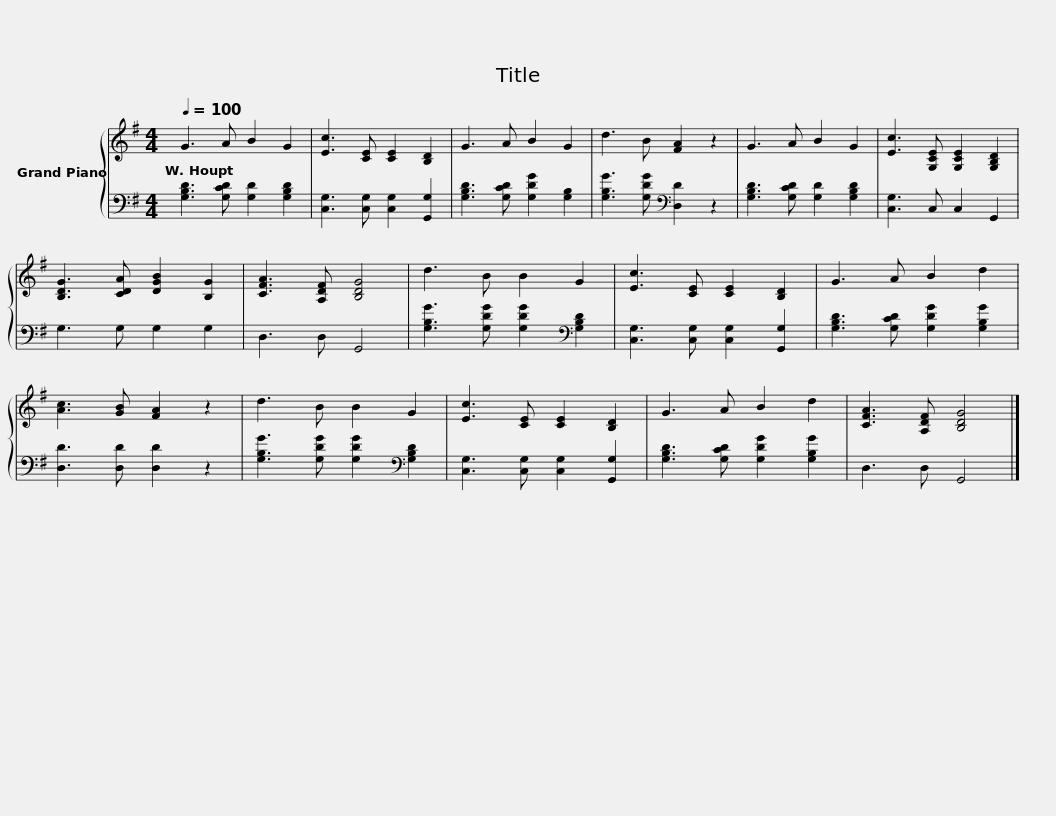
X:1
%%score { 1 | 2 }
L:1/8
Q:1/4=100
M:4/4
I:linebreak $
K:G
V:1 treble
V:2 bass
V:1
 G3 A B2 G2 | [Ec]3 [CE] [CE]2 [B,D]2 | G3 A B2 G2 | d3 B [FA]2 z2 | G3 A B2 G2 | %5
 [Ec]3 [G,CE] [G,CE]2 [G,B,D]2 |$ [B,DG]3 [CDA] [DGB]2 [B,G]2 | [CFA]3 [A,DF] [B,DG]4 | d3 B B2 G2 | [Ec]3 [CE] [CE]2 [B,D]2 | %10
 G3 A B2 d2 | [Ac]3 [GB] [FA]2 z2 |$ d3 B B2 G2 | [Ec]3 [CE] [CE]2 [B,D]2 | G3 A B2 d2 | %15
 [CFA]3 [A,DF] [B,DG]4 |] %16
V:2
 [G,B,D]3 [G,CD] [G,D]2 [G,B,D]2 | [C,G,]3 [C,G,] [C,G,]2 [G,,G,]2 | [G,B,D]3 [G,CD] [G,DG]2 [G,B,]2 | [G,B,G]3 [G,DG][K:bass] [D,D]2 z2 | [G,B,D]3 [G,CD] [G,D]2 [G,B,D]2 | %5
 [C,G,]3 C, C,2 G,,2 |$ G,3 G, G,2 G,2 | D,3 D, G,,4 | [G,B,G]3 [G,DG] [G,DG]2[K:bass] [G,B,D]2 | [C,G,]3 [C,G,] [C,G,]2 [G,,G,]2 | %10
 [G,B,D]3 [G,CD] [G,DG]2 [G,B,G]2 | [D,D]3 [D,D] [D,D]2 z2 |$ [G,B,G]3 [G,DG] [G,DG]2[K:bass] [G,B,D]2 | [C,G,]3 [C,G,] [C,G,]2 [G,,G,]2 | [G,B,D]3 [G,CD] [G,DG]2 [G,B,G]2 | %15
 D,3 D, G,,4 |] %16
